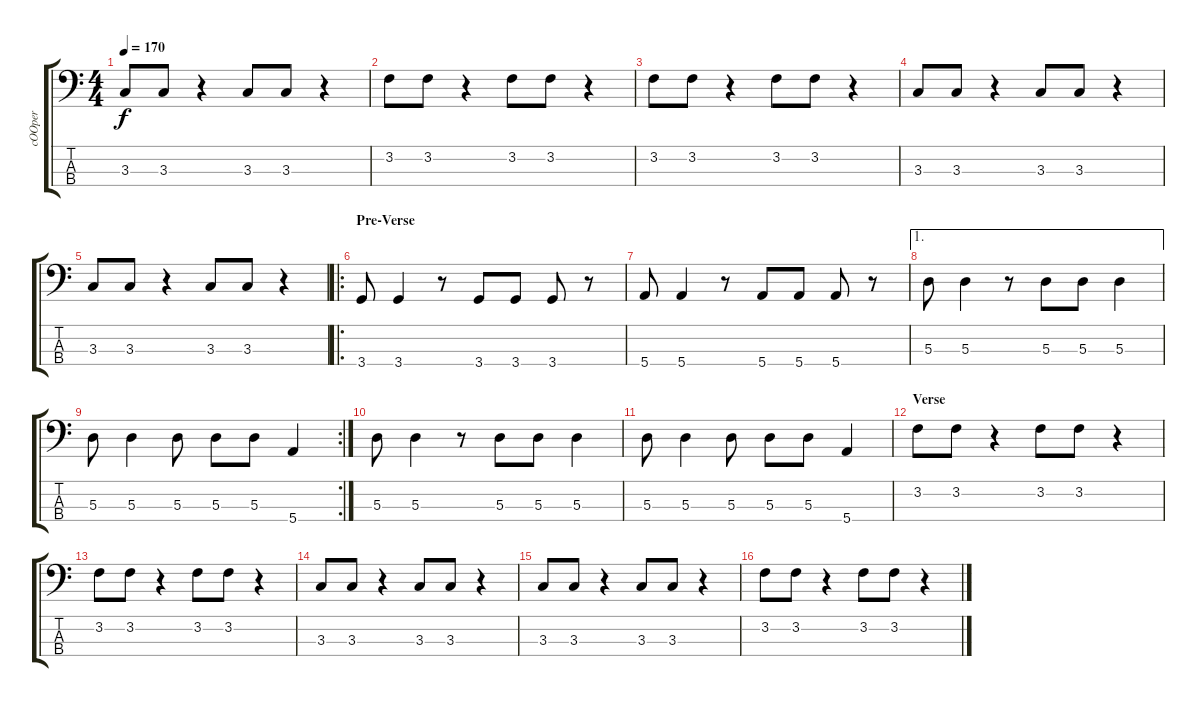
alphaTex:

\track ("cOOper" "cOOper") {instrument electricbasspick}
\staff {score tabs}
\tuning (G2 D2 A1 E1) {hide}
\ts (4 4)
\tempo 170
\clef f4
\ks c
3.3.8{dy f} 3.3.8 r.4 3.3.8 3.3.8 r.4 |
3.2.8 3.2.8 r.4 3.2.8 3.2.8 r.4 |
3.2.8 3.2.8 r.4 3.2.8 3.2.8 r.4 |
3.3.8 3.3.8 r.4 3.3.8 3.3.8 r.4 |
3.3.8 3.3.8 r.4 3.3.8 3.3.8 r.4 |
\ro
\section ("" "Pre-Verse ")
3.4.8 3.4.4 r.8 3.4.8 3.4.8 3.4.8 r.8 |
5.4.8 5.4.4 r.8 5.4.8 5.4.8 5.4.8 r.8 |
\ae 1
5.3.8 5.3.4 r.8 5.3.8 5.3.8 5.3.4 |
\rc 2
5.3.8 5.3.4 5.3.8 5.3.8 5.3.8 5.4.4 |
5.3.8 5.3.4 r.8 5.3.8 5.3.8 5.3.4 |
5.3.8 5.3.4 5.3.8 5.3.8 5.3.8 5.4.4 |
\section ("" "Verse")
3.2.8 3.2.8 r.4 3.2.8 3.2.8 r.4 |
3.2.8 3.2.8 r.4 3.2.8 3.2.8 r.4 |
3.3.8 3.3.8 r.4 3.3.8 3.3.8 r.4 |
3.3.8 3.3.8 r.4 3.3.8 3.3.8 r.4 |
3.2.8 3.2.8 r.4 3.2.8 3.2.8 r.4
